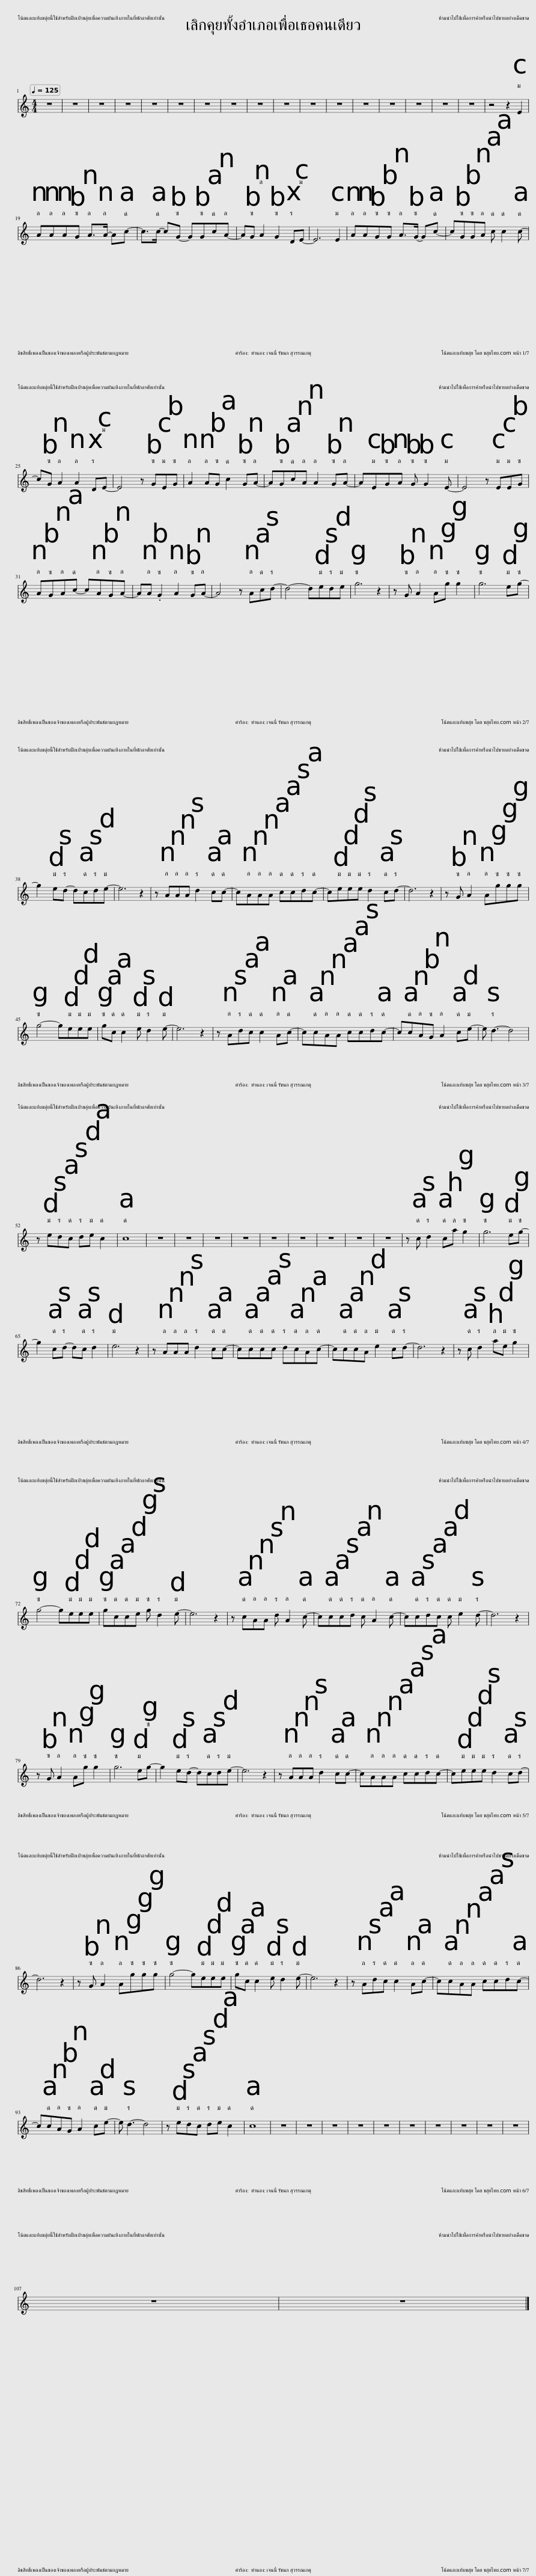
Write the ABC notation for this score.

X:1
%%score 1 2 ( 3 4 ) ( 5 6 ) ( 7 8 9 ) ( 10 11 ) 12 13 ( 14 15 )
L:1/8
Q:1/4=125
M:4/4
I:linebreak $
K:C
V:1 bass transpose=-12
V:2 treble-8
V:3 treble
V:4 treble
V:5 treble
V:6 treble
V:7 treble-8
V:8 treble-8
V:9 treble-8
V:10 treble-8
V:11 treble-8
V:12 treble
V:13 treble
V:14 perc
K:none
V:15 perc
K:none
V:1
 z4 z2 G,2 | A,,6 A,, G,, | A,,4- A,, A,, B,, A,, | G,,4 E,, G,, ._B,, .G,, | A,,6 E,2 | %5
 A,,6 A,, G,, | A,,4- A,, A,, B,, A,, | G,,4 E,, G,, ._B,, .G,, | A,,6 E,2 | A,,3/2 E,/ A, E, A,,3/2 E,/ A, E, | %10
 A,,3/2 E,/ A, E, A,,3/2 E,/ A, E, | F,,3/2 C,/ F, C, G,,3/2 D,/ G, .D, | A,,3/2 E,/ A, .E, .A,, .E, D,/ E,/ .E, | A,,3/2 E,/ A, E, A,,3/2 E,/ A, E, | A,,3/2 E,/ A, E, A,,3/2 E,/ A, E, | %15
 F,,3/2 C,/ F, C, G,,3/2 D,/ G, .D, | A,,3/2 E,/ A, .E, .A,, .E, D,/ E,/ .E, | A,,4 .E,2 .E,2 |$ A,,3/2 E,/ .E, .E, A,,3/2 E,/ .E, .E, | A,,3/2 E,/ .E, .E, A,,3/2 E,/ .E, .E, | %20
 F,,3/2 C,/ .C, .C, G,,3/2 D,/ .D, .D, | C,3/2 G,/ .G, .G, C, .G, G, .G, | A,,3/2 E,/ .E, .E, A,,3/2 E,/ .E, .E, | A,,3/2 E,/ .E, .E, A,,3/2 E,/ .E, .E, |$ F,,3/2 C,/ .C, .C, G,,3/2 D,/ .D, .D, | %25
 C,3/2 G,/ .G, .G, C, .G, G, .G, | A,,3/2 E,/ .E, .E, A,,3/2 E,/ .E, .E, | A,,3/2 E,/ .E, .E, A,,3/2 E,/ .E, .E, | F,,3/2 C,/ .C, .C, G,,3/2 D,/ .D, .D, | C,3/2 G,/ .G, .G, C, .G, G, .G, |$ %30
 A,,3/2 E,/ .E, .E, A,,3/2 E,/ .E, .E, | A,,3/2 E,/ .E, .E, A,,3/2 E,/ .E, .E, | F,,3/2 C,/ .C, .C, F,,3/2 C,/ .C, .C, | G,,3/2 D,/ .D, .D, G,,3/2 D,/ .D, .D, | G,,3/2 D,/ .D, .D, G,, .G, .G, .G, | %35
 G,,6 G,,2 | C,3/2 G,/ .G, .G, C,3/2 G,/ .G, .G, |$ C,3/2 G,/ .G, .G, C, .G, G, .G, | A,,3/2 E,/ .E, .E, A,,3/2 E,/ .E, .E, | A,,3/2 E,/ .E, .E, A,, .E, .E, .E, | %40
 F,,3/2 C,/ .C, .C, F,,3/2 C,/ .C, .C, | F,,3/2 C,/ .C, .C, F,, .C, .F,, .^F,, | G,,3/2 D,/ .D, .D, G,,3/2 D,/ .D, .D, | G,,3/2 D,/ .D, .D, G,, .D, .D, .D, |$ C,3/2 G,/ .G, .G, C,3/2 G,/ .G, .G, | %45
 C,3/2 G,/ .G, .G, C, .G, G, .G, | A,,3/2 E,/ .E, .E, A,,3/2 E,/ .E, .E, | A,,3/2 E,/ .E, .E, A,, .E, .E, .E, | F,,3/2 C,/ .C, .C, F,,3/2 C,/ .C, .C, | F,,3/2 C,/ .C, .C, F,, .C, .F,, .^F,, | %50
 G,,3/2 D,/ .D, .D, G,,3/2 D,/ .D, .D, |$ G,,3/2 D,/ .D, .D, G,, .D, .D, .D, | C,,3/2 G,,/ .G,, .G,, C,, .G,, G,, .G,, | .C, .C, .C, .C, C,2 C2 | A,,3/2 E,/ A, E, A,,3/2 E,/ A, E, | %55
 A,,3/2 E,/ A, E, A,,3/2 E,/ A, E, | F,,3/2 C,/ F, C, G,,3/2 D,/ G, .D, | A,,3/2 E,/ A, .E, .A,, .E, D,/ E,/ .E, | A,,3/2 E,/ A, E, A,,3/2 E,/ A, E, | A,,3/2 E,/ A, E, A,,3/2 E,/ A, E, | %60
 F,,3/2 C,/ F, C, G,,3/2 D,/ G, .D, | A,,3/2 E,/ A, .E, .A,, .E, D,/ E,/ .E, | G,,6 G,2 | C,3/2 G,/ .G, .G, C,3/2 G,/ .G, .G, |$ C,3/2 G,/ .G, .G, C, .G, G, .^G, | %65
 A,,3/2 E,/ .E, .E, A,,3/2 E,/ .E, .E, | A,,3/2 E,/ .E, .E, A,, .E, .A,, .G,, | F,,3/2 C,/ .C, .C, F,,3/2 C,/ .C, .C, | F,,3/2 C,/ .C, .C, F,, .C, .F,, .^F,, | G,,3/2 D,/ .D, .D, G,,3/2 D,/ .D, .D, | %70
 G,,3/2 D,/ .D, .D, G,, .D, .D, .D, |$ C,3/2 G,/ .G, .G, C,3/2 G,/ .G, .G, | C,3/2 G,/ .G, .G, C, .G, G, .^G, | A,,3/2 E,/ .E, .E, A,,3/2 E,/ .E, .E, | A,,3/2 E,/ .E, .E, A,, .E, .A,, .G,, | %75
 F,,3/2 C,/ .C, .C, F,,3/2 C,/ .C, .C, | F,,3/2 C,/ .C, .C, F,, .C, .F,, .^F,, | G,,3/2 D,/ .D, .D, G,,3/2 D,/ .D, .D, |$ G,,3/2 D,/ .D, .D, G,, .D, .D, .D, | C,3/2 G,/ .G, .G, C,3/2 G,/ .G, .G, | %80
 C,3/2 G,/ .G, .G, C, .G, G, .^G, | A,,3/2 E,/ .E, .E, A,,3/2 E,/ .E, .E, | A,,3/2 E,/ .E, .E, A,, .E, .A,, .G,, | F,,3/2 C,/ .C, .C, F,,3/2 C,/ .C, .C, | F,,3/2 C,/ .C, .C, F,, .C, .F,, .^F,, |$ %85
 G,,3/2 D,/ .D, .D, G,,3/2 D,/ .D, .D, | G,,3/2 D,/ .D, .D, G,, .D, .D, .D, | C,3/2 G,/ .G, .G, C,3/2 G,/ .G, .G, | C,3/2 G,/ .G, .G, C, .G, G, .^G, | A,,3/2 E,/ .E, .E, A,,3/2 E,/ .E, .E, | %90
 A,,3/2 E,/ .E, .E, A,, .E, .A,, .G,, | F,,3/2 C,/ .C, .C, F,,3/2 C,/ .C, .C, |$ F,,3/2 C,/ .C, .C, F,, .C, .F,, .^F,, | G,,3/2 D,/ .D, .D, G,,3/2 D,/ .D, .D, | G,,3/2 D,/ .D, .D, G,, .D, .D, .D, | %95
 C,3/2 G,/ .G, .G, C, .G, G, .G, | .C, .C, .C, .C, C,2 C2 | A,,3/2 E,/ .E, .E, A,,3/2 E,/ .E, .E, | A,,3/2 E,/ .E, .E, A,, .E, .E, .E, | F,,3/2 C,/ .C, .C, G,,3/2 D,/ .D, .D, | %100
 A,,3/2 E,/ .E, .E, .A,, .E, D,/ E,/ .E, | A,,3/2 E,/ .E, .E, A,,3/2 E,/ .E, .E, | A,,3/2 E,/ .E, .E, A,,3/2 E,/ .E, .E, | F,,3/2 C,/ .C, .C, G,,3/2 D,/ .D, .D, | A,,3/2 E,/ .E, .E, A,, .E, .E, .E, | %105
 A,2 G, A, A, G, B,/ G,/ A, |$ .A,2 G, A, A, .G, B,/ G,/ .A, | .A,2 z2 z4 |] %108
V:2
 z8 | a6 b/ a/ g | a6 c'/ b/ .a | g4 e .g b/ a/ .g | a6 z2 | %5
 [ac']6 [bd']/ [ac']/ [gb] | [ac']6 [c'e']/ [bd']/ .[ac'] | [gb]4 [eg] .[gb] [bd']/ [ac']/ .[gb] | [ac']6 z2 | z8 | %10
 z8 | z8 | z8 | z8 | z8 | %15
 z8 | z8 | z8 |$ z8 | z8 | %20
 z8 | z8 | z8 | z8 |$ z8 | %25
 z8 | z8 | z8 | z8 | z8 |$ %30
 z8 | z8 | z8 | z8 | z8 | %35
 z8 | z8 |$ z8 | z8 | z8 | %40
 z8 | z8 | z8 | z8 |$ z8 | %45
 z8 | z8 | z8 | z8 | z8 | %50
 z8 |$ z8 | z8 | c'8 | z8 | %55
 z8 | z8 | z8 | z8 | z8 | %60
 z8 | z8 | z8 | z8 |$ z8 | %65
 z8 | z8 | z8 | z8 | z8 | %70
 z8 |$ z8 | z8 | z8 | z8 | %75
 z8 | z8 | z8 |$ z8 | z8 | %80
 z8 | z8 | z8 | z8 | z8 |$ %85
 z8 | z8 | z8 | z8 | z8 | %90
 z8 | z8 |$ z8 | z8 | z8 | %95
 z8 | z8 | z8 | z8 | z8 | %100
 z8 | z8 | z8 | z8 | z8 | %105
 .[a'c'']2 .[g'b'] .[a'c''] .[a'c''] .[g'b'] [b'd'']/ [g'b']/ .[a'c''] |$ .[a'c'']2 .[g'b'] .[a'c''] .[a'c''] [g'b']/ [b'd'']/ z/ [g'b']/ .[a'c''] | .[a'c'']2 z2 z4 |] %108
V:3
 z8 | z8 | z8 | z8 | z8 | %5
 z8 | z8 | z8 | z8 | z .a z2 z4 | %10
 z .a z2 z4 | z f/4 A/8 _B/8 c/8 d/8 e/8 f/8 .f .f .c' .c' .b .b | z .a z2 z4 | z .a z2 z4 | z .a z2 z4 | %15
 z f/4 A/8 _B/8 c/8 d/8 e/8 f/8 .f .f .c' .c' .b .b | z .a z2 z4 | a8 |$ z8 | z8 | %20
 z8 | z8 | z8 | z8 |$ z8 | %25
 z8 | z8 | z8 | z8 | z8 |$ %30
 z8 | z8 | z8 | z8 | z8 | %35
 g8 | z8 |$ z8 | z8 | z8 | %40
 z8 | z8 | z .g .a .a .b .b .c' d'- | d'8 |$ z8 | %45
 z8 | z4 e' .c' .c' a- | a8 | z8 | z8 | %50
 z .g .g .g .b .b .c' d'- |$ d'8 | z8 | z8 | z .a z2 z4 | %55
 z .a z2 z4 | z f/4 A/8 _B/8 c/8 d/8 e/8 f/8 .f .f .c' .c' .b .b | z .a z2 z4 | z .a z2 z4 | z .a z2 z4 | %60
 z f/4 A/8 _B/8 c/8 d/8 e/8 f/8 .f .f .c' .c' .b .b | z .a z2 z4 | g8 | z8 |$ z8 | %65
 z8 | z8 | z8 | z8 | z .g .a .a .b .b .c' d'- | %70
 d'8 |$ z8 | z8 | z4 e' .c' .c' a- | a8 | %75
 z8 | z8 | z .g .g .g .b .b .c' d'- |$ d'8 | z8 | %80
 z8 | z8 | z8 | z8 | z8 |$ %85
 z .g .a .a .b .b .c' d'- | d'8 | z8 | z8 | z4 e' .c' .c' a- | %90
 a8 | z8 |$ z8 | z .g .g .g .b .b .c' d'- | d'8 | %95
 z8 | c'8 | z .a z2 z4 | z .a z2 z4 | z f/4 A/8 _B/8 c/8 d/8 e/8 f/8 .f .f .c' .c' .b .b | %100
 z .a z2 z4 | z .a z2 z4 | z .a z2 z4 | z f/4 A/8 _B/8 c/8 d/8 e/8 f/8 .f .f .c' .c' .b .b | z .a z2 z4 | %105
 .[ac']2 .[gb] .[ac'] .[ac'] .[gb] [bd']/ [gb]/ .[ac'] |$ .[ac']2 .[gb] .[ac'] .[ac'] [gb]/ [bd']/ z/ [gb]/ .[ac'] | .[ac']2 z2 z4 |] %108
V:4
 x8 | x8 | x8 | x8 | x8 | %5
 x8 | x8 | x8 | x8 | A, z/8 A/8 _B/8 c/8 d/8 e/8 f/8 g/8 .a .a .c' .c' .b .b | %10
 A, z/8 A/8 _B/8 c/8 d/8 e/8 f/8 g/8 .a .a .c' .c' .b .b | F2 z2 z4 | A, z/8 A/8 _B/8 c/8 d/8 e/8 f/8 g/8 .a .a .c' .c' .e' .e' | A, z/8 A/8 _B/8 c/8 d/8 e/8 f/8 g/8 .a .a .c' .c' .b .b | A, z/8 A/8 _B/8 c/8 d/8 e/8 f/8 g/8 .a .a .c' .c' .b .b | %15
 F2 z2 z4 | A, z/8 A/8 _B/8 c/8 d/8 e/8 f/8 g/8 .a .a .e' .e' .c' .c' | x8 |$ x8 | x8 | %20
 x8 | x8 | x8 | x8 |$ x8 | %25
 x8 | x8 | x8 | x8 | x8 |$ %30
 x8 | x8 | x8 | x8 | x8 | %35
 x8 | x8 |$ x8 | x8 | x8 | %40
 x8 | x8 | x8 | x8 |$ x8 | %45
 x8 | x8 | x8 | x8 | x8 | %50
 x8 |$ x8 | x8 | x8 | A, z/8 A/8 _B/8 c/8 d/8 e/8 f/8 g/8 .a .a .c' .c' .b .b | %55
 A, z/8 A/8 _B/8 c/8 d/8 e/8 f/8 g/8 .a .a .c' .c' .b .b | F2 z2 z4 | A, z/8 A/8 _B/8 c/8 d/8 e/8 f/8 g/8 .a .a .c' .c' .e' .e' | A, z/8 A/8 _B/8 c/8 d/8 e/8 f/8 g/8 .a .a .c' .c' .b .b | A, z/8 A/8 _B/8 c/8 d/8 e/8 f/8 g/8 .a .a .c' .c' .b .b | %60
 F2 z2 z4 | A, z/8 A/8 _B/8 c/8 d/8 e/8 f/8 g/8 .a .a .e' .d' .c' .b | x8 | x8 |$ x8 | %65
 x8 | x8 | x8 | x8 | x8 | %70
 x8 |$ x8 | x8 | x8 | x8 | %75
 x8 | x8 | x8 |$ x8 | x8 | %80
 x8 | x8 | x8 | x8 | x8 |$ %85
 x8 | x8 | x8 | x8 | x8 | %90
 x8 | x8 |$ x8 | x8 | x8 | %95
 x8 | x8 | A, z/8 A/8 _B/8 c/8 d/8 e/8 f/8 g/8 .a .a .c' .c' .b .b | A, z/8 A/8 _B/8 c/8 d/8 e/8 f/8 g/8 .a .a .c' .c' .b .b | F2 z2 z4 | %100
 A, z/8 A/8 _B/8 c/8 d/8 e/8 f/8 g/8 .a .a .c' .c' .e' .e' | A, z/8 A/8 _B/8 c/8 d/8 e/8 f/8 g/8 .a .a .c' .c' .b .b | A, z/8 A/8 _B/8 c/8 d/8 e/8 f/8 g/8 .a .a .c' .c' .b .b | F2 z2 z4 | A, z/8 A/8 _B/8 c/8 d/8 e/8 f/8 g/8 .a .a .e' .e' .c' .c' | %105
 x8 |$ x8 | x8 |] %108
V:5
 z8 | z8 | z8 | z8 | z8 | %5
 z8 | z8 | z8 | z8 | z .a z2 z4 | %10
 z .a z2 z4 | z f/4 A/8 _B/8 c/8 d/8 e/8 f/8 .f .f .c' .c' .b .b | z .a z2 z4 | z .a z2 z4 | z .a z2 z4 | %15
 z f/4 A/8 _B/8 c/8 d/8 e/8 f/8 .f .f .c' .c' .b .b | z .a z2 z4 | a8 |$ z8 | z8 | %20
 z8 | z8 | z8 | z8 |$ z8 | %25
 z8 | z8 | z8 | z8 | z8 |$ %30
 z8 | z8 | z8 | z8 | z8 | %35
 g8 | z8 |$ z8 | z8 | z8 | %40
 z8 | z8 | z .g .a .a .b .b .c' d'- | d'8 |$ z8 | %45
 z8 | z4 e' .c' .c' a- | a8 | z8 | z8 | %50
 z .g .g .g .b .b .c' d'- |$ d'8 | z8 | z8 | z .a z2 z4 | %55
 z .a z2 z4 | z f/4 A/8 _B/8 c/8 d/8 e/8 f/8 .f .f .c' .c' .b .b | z .a z2 z4 | z .a z2 z4 | z .a z2 z4 | %60
 z f/4 A/8 _B/8 c/8 d/8 e/8 f/8 .f .f .c' .c' .b .b | z .a z2 z4 | g8 | z8 |$ z8 | %65
 z8 | z8 | z8 | z8 | z .g .a .a .b .b .c' d'- | %70
 d'8 |$ z8 | z8 | z4 e' .c' .c' a- | a8 | %75
 z8 | z8 | z .g .g .g .b .b .c' d'- |$ d'8 | z8 | %80
 z8 | z8 | z8 | z8 | z8 |$ %85
 z .g .a .a .b .b .c' d'- | d'8 | z8 | z8 | z4 e' .c' .c' a- | %90
 a8 | z8 |$ z8 | z .g .g .g .b .b .c' d'- | d'8 | %95
 z8 | c'8 | z .a z2 z4 | z .a z2 z4 | z f/4 A/8 _B/8 c/8 d/8 e/8 f/8 .f .f .c' .c' .b .b | %100
 z .a z2 z4 | z .a z2 z4 | z .a z2 z4 | z f/4 A/8 _B/8 c/8 d/8 e/8 f/8 .f .f .c' .c' .b .b | z .a z2 z4 | %105
 .[ac']2 .[gb] .[ac'] .[ac'] .[gb] [bd']/ [gb]/ .[ac'] |$ .[ac']2 .[gb] .[ac'] .[ac'] [gb]/ [bd']/ z/ [gb]/ .[ac'] | .[ac']2 z2 z4 |] %108
V:6
 x8 | x8 | x8 | x8 | x8 | %5
 x8 | x8 | x8 | x8 | A, z/8 A/8 _B/8 c/8 d/8 e/8 f/8 g/8 .a .a .c' .c' .b .b | %10
 A, z/8 A/8 _B/8 c/8 d/8 e/8 f/8 g/8 .a .a .c' .c' .b .b | F2 z2 z4 | A, z/8 A/8 _B/8 c/8 d/8 e/8 f/8 g/8 .a .a .c' .c' .e' .e' | A, z/8 A/8 _B/8 c/8 d/8 e/8 f/8 g/8 .a .a .c' .c' .b .b | A, z/8 A/8 _B/8 c/8 d/8 e/8 f/8 g/8 .a .a .c' .c' .b .b | %15
 F2 z2 z4 | A, z/8 A/8 _B/8 c/8 d/8 e/8 f/8 g/8 .a .a .e' .e' .c' .c' | x8 |$ x8 | x8 | %20
 x8 | x8 | x8 | x8 |$ x8 | %25
 x8 | x8 | x8 | x8 | x8 |$ %30
 x8 | x8 | x8 | x8 | x8 | %35
 x8 | x8 |$ x8 | x8 | x8 | %40
 x8 | x8 | x8 | x8 |$ x8 | %45
 x8 | x8 | x8 | x8 | x8 | %50
 x8 |$ x8 | x8 | x8 | A, z/8 A/8 _B/8 c/8 d/8 e/8 f/8 g/8 .a .a .c' .c' .b .b | %55
 A, z/8 A/8 _B/8 c/8 d/8 e/8 f/8 g/8 .a .a .c' .c' .b .b | F2 z2 z4 | A, z/8 A/8 _B/8 c/8 d/8 e/8 f/8 g/8 .a .a .c' .c' .e' .e' | A, z/8 A/8 _B/8 c/8 d/8 e/8 f/8 g/8 .a .a .c' .c' .b .b | A, z/8 A/8 _B/8 c/8 d/8 e/8 f/8 g/8 .a .a .c' .c' .b .b | %60
 F2 z2 z4 | A, z/8 A/8 _B/8 c/8 d/8 e/8 f/8 g/8 .a .a .e' .d' .c' .b | x8 | x8 |$ x8 | %65
 x8 | x8 | x8 | x8 | x8 | %70
 x8 |$ x8 | x8 | x8 | x8 | %75
 x8 | x8 | x8 |$ x8 | x8 | %80
 x8 | x8 | x8 | x8 | x8 |$ %85
 x8 | x8 | x8 | x8 | x8 | %90
 x8 | x8 |$ x8 | x8 | x8 | %95
 x8 | x8 | A, z/8 A/8 _B/8 c/8 d/8 e/8 f/8 g/8 .a .a .c' .c' .b .b | A, z/8 A/8 _B/8 c/8 d/8 e/8 f/8 g/8 .a .a .c' .c' .b .b | F2 z2 z4 | %100
 A, z/8 A/8 _B/8 c/8 d/8 e/8 f/8 g/8 .a .a .c' .c' .e' .e' | A, z/8 A/8 _B/8 c/8 d/8 e/8 f/8 g/8 .a .a .c' .c' .b .b | A, z/8 A/8 _B/8 c/8 d/8 e/8 f/8 g/8 .a .a .c' .c' .b .b | F2 z2 z4 | A, z/8 A/8 _B/8 c/8 d/8 e/8 f/8 g/8 .a .a .e' .e' .c' .c' | %105
 x8 |$ x8 | x8 |] %108
V:7
 z4 z (3A,/4 _B,/4 C/4 (3D/4 E/4 F/4 (3G/4 A/4 G/4 (3F/4 E/4 D/4 (3C/4 B,/4 A,/4 (3G,/4 F,/4 E,/4 | [A,E]6 z2 | [A,E]6 z2 | [G,D]4 [EB]2 [Gd]2 | [A,E]4- [A,E] A,/8 _B,/4 C/8 D/8 E/4 F/8 (3:2:6G/4 A/4 G/4 F/4 E/4 D/4 (7:8:6C/8 B,3/16 A,/8 G,/8 F,3/16 E,/8 | %5
 [A,E]6 z2 | [A,E]6 z2 | [G,D]4 [EB]2 [Gd]2 | [A,E]4- [A,E] A,/8 _B,/4 C/8 D/8 E/4 F/8 (3:2:6G/4 A/4 G/4 F/4 E/4 D/4 (7:8:6C/8 B,3/16 A,/8 G,/8 F,3/16 E,/8 | z [A,E] z [A,E] z [A,E] z [A,E] | %10
 z [A,E] z [A,E] z [A,E] z [A,E] | z [Fc] z [Fc] z [Gd] z [Gd] | z [A,E] z [A,E] z [A,E] z [A,E] | z [A,E] z [A,E] z [A,E] z [A,E] | z [A,E] z [A,E] z [A,E] z [A,E] | %15
 z [Fc] z [Fc] z [Gd] z [Gd] | z [A,E] z [A,E] z [A,E] z [A,E] | [A,E]8 |$ z8 | z8 | %20
 z8 | z8 | z8 | z8 |$ z8 | %25
 z8 | z8 | z8 | z8 | z8 |$ %30
 z8 | z8 | [Fc]8 | [Gd]8 | [Gd]6 z2 | %35
 d8 | z [CG] z [CG] z [CG] z [CG] |$ z [CG] z [CG] z [CG] z [CG] | z [A,E] z [A,E] z [A,E] z [A,E] | z [A,E] z [A,E] z [A,E] z [A,E] | %40
 z [Fc] z [Fc] z [Fc] z [Fc] | z [Fc] z [Fc] z [Fc] z [Fc] | z [Gd] z [Gd] z [Gd] z [Gd] | z [Gd] z [Gd] z [Gd] z [Gd] |$ z [CG] z [CG] z [CG] z [CG] | %45
 z [CG] z [CG] z [CG] z [CG] | z [A,E] z [A,E] z [A,E] z [A,E] | z [A,E] z [A,E] z [A,E] z [A,E] | z [Fc] z [Fc] z [Fc] z [Fc] | z [Fc] z [Fc] z [Fc] z [Fc] | %50
 z [Gd] z [Gd] z [Gd] z [Gd] |$ z [Gd] z [Gd] z [Gd] z [Gd] | z [CG] z [CG] z [CG] z [CG] | z4 z2 G/4 z/8 G/8- G3/2 | z [A,E] z [A,E] z [A,E] z [A,E] | %55
 z [A,E] z [A,E] z [A,E] z [A,E] | z [Fc] z [Fc] z [Gd] z [Gd] | z [A,E] z [A,E] z [A,E] z [A,E] | z [A,E] z [A,E] z [A,E] z [A,E] | z [A,E] z [A,E] z [A,E] z [A,E] | %60
 z [Fc] z [Fc] z [Gd] z [Gd] | z [A,E] z [A,E] z [A,E] z [A,E] | d8 | z [CG] z [CG] z [CG] z [CG] |$ z [CG] z [CG] z [CG] z [CG] | %65
 z [A,E] z [A,E] z [A,E] z [A,E] | z [A,E] z [A,E] z [A,E] z [A,E] | z [Fc] z [Fc] z [Fc] z [Fc] | z [Fc] z [Fc] z [Fc] z [Fc] | z [Gd] z [Gd] z [Gd] z [Gd] | %70
 z [Gd] z [Gd] z [Gd] z [Gd] |$ z [CG] z [CG] z [CG] z [CG] | z [CG] z [CG] z [CG] z [CG] | z [A,E] z [A,E] z [A,E] z [A,E] | z [A,E] z [A,E] z [A,E] z [A,E] | %75
 z [Fc] z [Fc] z [Fc] z [Fc] | z [Fc] z [Fc] z [Fc] z [Fc] | z [Gd] z [Gd] z [Gd] z [Gd] |$ z [Gd] z [Gd] z [Gd] z [Gd] | z [CG] z [CG] z [CG] z [CG] | %80
 z [CG] z [CG] z [CG] z [CG] | z [A,E] z [A,E] z [A,E] z [A,E] | z [A,E] z [A,E] z [A,E] z [A,E] | z [Fc] z [Fc] z [Fc] z [Fc] | z [Fc] z [Fc] z [Fc] z [Fc] |$ %85
 z [Gd] z [Gd] z [Gd] z [Gd] | z [Gd] z [Gd] z [Gd] z [Gd] | z [CG] z [CG] z [CG] z [CG] | z [CG] z [CG] z [CG] z [CG] | z [A,E] z [A,E] z [A,E] z [A,E] | %90
 z [A,E] z [A,E] z [A,E] z [A,E] | z [Fc] z [Fc] z [Fc] z [Fc] |$ z [Fc] z [Fc] z [Fc] z [Fc] | z [Gd] z [Gd] z [Gd] z [Gd] | z [Gd] z [Gd] z [Gd] z [Gd] | %95
 z [CG] z [CG] z [CG] z [CG] | z4 z2 G/4 z/8 G/8- G/ z | z [A,E] z [A,E] z [A,E] z [A,E] | z [A,E] z [A,E] z [A,E] z [A,E] | z [Fc] z [Fc] z [Gd] z [Gd] | %100
 z [A,E] z [A,E] z [A,E] z [A,E] | z [A,E] z [A,E] z [A,E] z [A,E] | z [A,E] z [A,E] z [A,E] z [A,E] | z [Fc] z [Fc] z [Gd] z [Gd] | z [A,E] z [A,E] z [A,E] z [A,E] | %105
 .[Ac]2 .[GB] .[Ac] .[Ac] .[GB] [Bd]/ [GB]/ .[Ac] |$ .[Ac]2 .[GB] .[Ac] .[Ac] [GB]/ [Bd]/ z/ [GB]/ .[Ac] | .[Ac]2 z2 z4 |] %108
V:8
 x8 | x8 | x8 | x8 | x511/64 | %5
 x8 | x8 | x8 | x511/64 | x8 | %10
 x8 | x8 | x8 | x8 | x8 | %15
 x8 | x8 | x8 |$ x8 | x8 | %20
 x8 | x8 | x8 | x8 |$ x8 | %25
 x8 | x8 | x8 | x8 | x8 |$ %30
 x8 | x8 | x8 | x8 | x8 | %35
 z4 z (3:2:6A,/4 _B,/4 C/4 D/4 E/4 F/4 (7:8:6G/8- [GA]3/16 G/8- [FG-]/8 [EG-]3/16 [DG-]/8 G | x8 |$ x8 | x8 | x8 | %40
 x8 | x8 | x8 | x8 |$ x8 | %45
 x8 | x8 | x8 | x8 | x8 | %50
 x8 |$ x8 | x8 | [CG]6 z/8 .A3/8 F/8 E/4 D/8 C | x8 | %55
 x8 | x8 | x8 | x8 | x8 | %60
 x8 | x8 | z4 z (3:2:6A,/4 _B,/4 C/4 D/4 E/4 F/4 (7:8:6G/8- [GA]3/16 G/8- [FG-]/8 [EG-]3/16 [DG-]/8 G | x8 |$ x8 | %65
 x8 | x8 | x8 | x8 | x8 | %70
 x8 |$ x8 | x8 | x8 | x8 | %75
 x8 | x8 | x8 |$ x8 | x8 | %80
 x8 | x8 | x8 | x8 | x8 |$ %85
 x8 | x8 | x8 | x8 | x8 | %90
 x8 | x8 |$ x8 | x8 | x8 | %95
 x8 | [CG]6 z/8 .A3/8 F/8 E/4 D/8 z | x8 | x8 | x8 | %100
 x8 | x8 | x8 | x8 | x8 | %105
 x8 |$ x8 | x8 |] %108
V:9
 x8 | x8 | x8 | x8 | x511/64 | %5
 x8 | x8 | x8 | x511/64 | x8 | %10
 x8 | x8 | x8 | x8 | x8 | %15
 x8 | x8 | x8 |$ x8 | x8 | %20
 x8 | x8 | x8 | x8 |$ x8 | %25
 x8 | x8 | x8 | x8 | x8 |$ %30
 x8 | x8 | x8 | x8 | x8 | %35
 G6 z C/8 _B,/4 A,/8 (3G,/4 F,/4 E,/4 | x8 |$ x8 | x8 | x8 | %40
 x8 | x8 | x8 | x8 |$ x8 | %45
 x8 | x8 | x8 | x8 | x8 | %50
 x8 |$ x8 | x8 | z4 z (7:8:6A,/8 _B,3/16 C/8- [C-D]/8 [C-E]3/16 [C-F]/8 C (7:8:6z/8 B,3/16 A,/8 G,/8 F,3/16 E,/8 | x8 | %55
 x8 | x8 | x8 | x8 | x8 | %60
 x8 | x8 | G6 z C/8 _B,/4 A,/8 (3G,/4 F,/4 E,/4 | x8 |$ x8 | %65
 x8 | x8 | x8 | x8 | x8 | %70
 x8 |$ x8 | x8 | x8 | x8 | %75
 x8 | x8 | x8 |$ x8 | x8 | %80
 x8 | x8 | x8 | x8 | x8 |$ %85
 x8 | x8 | x8 | x8 | x8 | %90
 x8 | x8 |$ x8 | x8 | x8 | %95
 x8 | z4 z (7:8:6A,/8 _B,3/16 C/8- [C-D]/8 [C-E]3/16 [C-F]/8 C (7:8:6C/8 B,3/16 A,/8 G,/8 F,3/16 E,/8 | x8 | x8 | x8 | %100
 x8 | x8 | x8 | x8 | x8 | %105
 x8 |$ x8 | x8 |] %108
V:10
 z8 | [eac'e']8 | [eac'e']8 | [dgbd']6 z2 | [eac'e']8 | %5
 [eac'e']8 | [eac'e']8 | [dgbd']6 z2 | [eac'e']8 | z .[ac'e'] z .[ac'e'] z .[ac'e'] z .[ac'e'] | %10
 z .[ac'e'] z .[ac'e'] z .[ac'e'] z .[ac'e'] | z .[fac'] z .[fac'] z .[gbd'] z .[gbd'] | z .[ac'e'] z .[ac'e'] z .[ac'e'] z .[ac'e'] | z .[ac'e'] z .[ac'e'] z .[ac'e'] z .[ac'e'] | z .[ac'e'] z .[ac'e'] z .[ac'e'] z .[ac'e'] | %15
 z .[fac'] z .[fac'] z .[gbd'] z .[gbd'] | z .[ac'e'] z .[ac'e'] z .[ac'e'] z .[ac'e'] | [eac'e']8 |$ z .[ac'e'] z .[ac'e'] z .[ac'e'] z .[ac'e'] | z .[ac'e'] z .[ac'e'] z .[ac'e'] z .[ac'e'] | %20
 z .[ac'f'] z .[ac'f'] z .[bd'g'] z .[bd'g'] | z .[c'e'g'] z .[c'e'g'] z .[c'e'g'] z .[c'e'g'] | z .[ac'e'] z .[ac'e'] z .[ac'e'] z .[ac'e'] | z .[ac'e'] z .[ac'e'] z .[ac'e'] z .[ac'e'] |$ z .[ac'f'] z .[ac'f'] z .[bd'g'] z .[bd'g'] | %25
 z .[c'e'g'] z .[c'e'g'] z .[c'e'g'] z .[c'e'g'] | z .[ac'e'] z .[ac'e'] z .[ac'e'] z .[ac'e'] | z .[ac'e'] z .[ac'e'] z .[ac'e'] z .[ac'e'] | z .[ac'f'] z .[ac'f'] z .[bd'g'] z .[bd'g'] | z .[c'e'g'] z .[c'e'g'] z .[c'e'g'] z .[c'e'g'] |$ %30
 z .[ac'e'] z .[ac'e'] z .[ac'e'] z .[ac'e'] | z .[ac'e'] z .[ac'e'] z .[ac'e'] z .[ac'e'] | z .[ac'f'] z .[ac'f'] z .[ac'f'] z .[ac'f'] | z .[bd'g'] z .[bd'g'] z .[bd'g'] z .[bd'g'] | z .[bd'g'] z .[bd'g'] z .[bd'g'] z .[bd'g'] | %35
 [gbd'g']8 | z .[c'e'g'] z .[c'e'g'] z .[c'e'g'] z .[c'e'g'] |$ z .[c'e'g'] z .[c'e'g'] z .[c'e'g'] z .[c'e'g'] | z .[ac'e'] z .[ac'e'] z .[ac'e'] z .[ac'e'] | z .[ac'e'] z .[ac'e'] z .[ac'e'] z .[ac'e'] | %40
 z .[ac'f'] z .[ac'f'] z .[ac'f'] z .[ac'f'] | z .[ac'f'] z .[ac'f'] z .[ac'f'] z .[ac'f'] | z .[bd'g'] z .[bd'g'] z .[bd'g'] z .[bd'g'] | z .[bd'g'] z .[bd'g'] z .[bd'g'] z .[bd'g'] |$ z .[c'e'g'] z .[c'e'g'] z .[c'e'g'] z .[c'e'g'] | %45
 z .[c'e'g'] z .[c'e'g'] z .[c'e'g'] z .[c'e'g'] | z .[ac'e'] z .[ac'e'] z .[ac'e'] z .[ac'e'] | z .[ac'e'] z .[ac'e'] z .[ac'e'] z .[ac'e'] | z .[ac'f'] z .[ac'f'] z .[ac'f'] z .[ac'f'] | z .[ac'f'] z .[ac'f'] z .[ac'f'] z .[ac'f'] | %50
 z .[bd'g'] z .[bd'g'] z .[bd'g'] z .[bd'g'] |$ z .[bd'g'] z .[bd'g'] z .[bd'g'] z .[bd'g'] | z .[c'e'g'] z .[c'e'g'] z .[c'e'g'] z .[c'e'g'] | [ge'g']6 z2 | z .[ac'e'] z .[ac'e'] z .[ac'e'] z .[ac'e'] | %55
 z .[ac'e'] z .[ac'e'] z .[ac'e'] z .[ac'e'] | z .[fac'] z .[fac'] z .[gbd'] z .[gbd'] | z .[ac'e'] z .[ac'e'] z .[ac'e'] z .[ac'e'] | z .[ac'e'] z .[ac'e'] z .[ac'e'] z .[ac'e'] | z .[ac'e'] z .[ac'e'] z .[ac'e'] z .[ac'e'] | %60
 z .[fac'] z .[fac'] z .[gbd'] z .[gbd'] | z .[ac'e'] z .[ac'e'] z .[ac'e'] z .[ac'e'] | [gbd'g']8 | z .[c'e'g'] z .[c'e'g'] z .[c'e'g'] z .[c'e'g'] |$ z .[c'e'g'] z .[c'e'g'] z .[c'e'g'] z .[c'e'g'] | %65
 z .[ac'e'] z .[ac'e'] z .[ac'e'] z .[ac'e'] | z .[ac'e'] z .[ac'e'] z .[ac'e'] z .[ac'e'] | z .[ac'f'] z .[ac'f'] z .[ac'f'] z .[ac'f'] | z .[ac'f'] z .[ac'f'] z .[ac'f'] z .[ac'f'] | z .[bd'g'] z .[bd'g'] z .[bd'g'] z .[bd'g'] | %70
 z .[bd'g'] z .[bd'g'] z .[bd'g'] z .[bd'g'] |$ z .[c'e'g'] z .[c'e'g'] z .[c'e'g'] z .[c'e'g'] | z .[c'e'g'] z .[c'e'g'] z .[c'e'g'] z .[c'e'g'] | z .[ac'e'] z .[ac'e'] z .[ac'e'] z .[ac'e'] | z .[ac'e'] z .[ac'e'] z .[ac'e'] z .[ac'e'] | %75
 z .[ac'f'] z .[ac'f'] z .[ac'f'] z .[ac'f'] | z .[ac'f'] z .[ac'f'] z .[ac'f'] z .[ac'f'] | z .[bd'g'] z .[bd'g'] z .[bd'g'] z .[bd'g'] |$ z .[bd'g'] z .[bd'g'] z .[bd'g'] z .[bd'g'] | z .[c'e'g'] z .[c'e'g'] z .[c'e'g'] z .[c'e'g'] | %80
 z .[c'e'g'] z .[c'e'g'] z .[c'e'g'] z .[c'e'g'] | z .[ac'e'] z .[ac'e'] z .[ac'e'] z .[ac'e'] | z .[ac'e'] z .[ac'e'] z .[ac'e'] z .[ac'e'] | z .[ac'f'] z .[ac'f'] z .[ac'f'] z .[ac'f'] | z .[ac'f'] z .[ac'f'] z .[ac'f'] z .[ac'f'] |$ %85
 z .[bd'g'] z .[bd'g'] z .[bd'g'] z .[bd'g'] | z .[bd'g'] z .[bd'g'] z .[bd'g'] z .[bd'g'] | z .[c'e'g'] z .[c'e'g'] z .[c'e'g'] z .[c'e'g'] | z .[c'e'g'] z .[c'e'g'] z .[c'e'g'] z .[c'e'g'] | z .[ac'e'] z .[ac'e'] z .[ac'e'] z .[ac'e'] | %90
 z .[ac'e'] z .[ac'e'] z .[ac'e'] z .[ac'e'] | z .[ac'f'] z .[ac'f'] z .[ac'f'] z .[ac'f'] |$ z .[ac'f'] z .[ac'f'] z .[ac'f'] z .[ac'f'] | z .[bd'g'] z .[bd'g'] z .[bd'g'] z .[bd'g'] | z .[bd'g'] z .[bd'g'] z .[bd'g'] z .[bd'g'] | %95
 z .[c'e'g'] z .[c'e'g'] z .[c'e'g'] z .[c'e'g'] | [ge'g']6 z2 | z .[ac'e'] z .[ac'e'] z .[ac'e'] z .[ac'e'] | z .[ac'e'] z .[ac'e'] z .[ac'e'] z .[ac'e'] | z .[fac'] z .[fac'] z .[gbd'] z .[gbd'] | %100
 z .[ac'e'] z .[ac'e'] z .[ac'e'] z .[ac'e'] | z .[ac'e'] z .[ac'e'] z .[ac'e'] z .[ac'e'] | z .[ac'e'] z .[ac'e'] z .[ac'e'] z .[ac'e'] | z .[fac'] z .[fac'] z .[gbd'] z .[gbd'] | z .[ac'e'] z .[ac'e'] z .[ac'e'] z .[ac'e'] | %105
 z8 |$ z8 | z8 |] %108
V:11
 x8 | x8 | x8 | x8 | x8 | %5
 x8 | x8 | x8 | x8 | x8 | %10
 x8 | x8 | x8 | x8 | x8 | %15
 x8 | x8 | x8 |$ x8 | x8 | %20
 x8 | x8 | x8 | x8 |$ x8 | %25
 x8 | x8 | x8 | x8 | x8 |$ %30
 x8 | x8 | x8 | x8 | x8 | %35
 x8 | x8 |$ x8 | x8 | x8 | %40
 x8 | x8 | x8 | x8 |$ x8 | %45
 x8 | x8 | x8 | x8 | x8 | %50
 x8 |$ x8 | x8 | c'8 | x8 | %55
 x8 | x8 | x8 | x8 | x8 | %60
 x8 | x8 | x8 | x8 |$ x8 | %65
 x8 | x8 | x8 | x8 | x8 | %70
 x8 |$ x8 | x8 | x8 | x8 | %75
 x8 | x8 | x8 |$ x8 | x8 | %80
 x8 | x8 | x8 | x8 | x8 |$ %85
 x8 | x8 | x8 | x8 | x8 | %90
 x8 | x8 |$ x8 | x8 | x8 | %95
 x8 | c'8 | x8 | x8 | x8 | %100
 x8 | x8 | x8 | x8 | x8 | %105
 x8 |$ x8 | x8 |] %108
V:12
 z8 | z8 | z8 | z8 | z8 | %5
 z8 | z8 | z8 | z8 | z8 | %10
 z8 | z8 | z8 | z8 | z8 | %15
 z8 | z8 | z8 |$ z8 | z8 | %20
 z8 | z8 | z8 | z8 |$ z8 | %25
 z8 | z8 | z8 | z8 | z8 |$ %30
 z8 | z8 | z8 | z8 | z8 | %35
 z8 | z8 |$ z8 | z8 | z8 | %40
 z8 | z8 | z8 | z8 |$ z8 | %45
 z8 | z8 | z8 | z8 | z8 | %50
 z8 |$ z8 | z8 | z8 | z8 | %55
 z8 | z8 | z8 | z8 | z8 | %60
 z8 | z8 | z8 | z8 |$ z8 | %65
 z8 | z8 | z8 | z8 | z8 | %70
 z8 |$ z8 | z8 | z8 | z8 | %75
 z8 | z8 | z8 |$ z8 | z8 | %80
 z8 | z8 | z8 | z8 | z8 |$ %85
 z8 | z8 | z8 | z8 | z8 | %90
 z8 | z8 |$ z8 | z8 | z8 | %95
 z8 | z8 | z8 | z8 | z8 | %100
 z8 | z8 | z8 | z8 | z8 | %105
 .[ac']2 .[gb] .[ac'] .[ac'] .[gb] [bd']/ [gb]/ .[ac'] |$ .[ac']2 .[gb] .[ac'] .[ac'] [gb]/ [bd']/ z/ [gb]/ .[ac'] | .[ac']2 z2 z4 |] %108
V:13
 z8 | z8 | z8 | z8 | z8 | %5
 z8 | z8 | z8 | z8 | z8 | %10
 z8 | z8 | z8 | z8 | z8 | %15
 z8 | z8 | z4 z2 E2 |$ AAAG A>A- Ac- | c>c- cG- GGcA- | %20
 AG A2 G2 DE- | E6 E2 | AAGG A>G- Gc- | cGGA c c2 c- |$ cG A2 A2 DE- | %25
 E4 z GEG | A2 AG c2 GA- | AGcA A2 GA- | AEGA G G2 E- | E4 z EEG |$ %30
 AGAc- cAGA- | AA .G2 A2 GA- | A4 z Acd- | d4- dede | g6 z2 | %35
 z G A2 Ag g2 | g6 eg- |$ g2 ed- dcde- | e6 z2 | z AAA d2 cc- | %40
 cAAA ccdc- | ceee d2 cd- | d6 z2 | z G A2 Aggg |$ g4- geee | %45
 gc c2 e d2 e- | e6 z2 | z Adc c2 Ac- | ccAA ccdc- | ccAG A2 ce- | %50
 e d3- d4 |$ z edc de c2 | c8 | z8 | z8 | %55
 z8 | z8 | z8 | z8 | z8 | %60
 z8 | z8 | z c d2 ca g2 | g6 eg- |$ g2 cd- dc d2 | %65
 e6 z2 | z AAA d2 cc- | cccc dcAc- | cccA e2 cd- | d6 z2 | %70
 z c d2 ae g2 |$ g4- geee | gcce g d2 e- | e6 z2 | z cAA d A2 c- | %75
 cccd c A2 c- | ccdc c e2 d- | d6 z2 |$ z G A2 Ag g2 | g6 eg- | %80
 g2 ed- dcde- | e6 z2 | z AAA d2 cc- | cAAA ccdc- | ceee d2 cd- |$ %85
 d6 z2 | z G A2 Aggg | g4- geee | gc c2 e d2 e- | e6 z2 | %90
 z Adc c2 Ac- | ccAA ccdc- |$ ccAG A2 ce- | e d3- d4 | z edc de c2 | %95
 c8 | z8 | z8 | z8 | z8 | %100
 z8 | z8 | z8 | z8 | z8 | %105
 z8 |$ z8 | z8 |] %108
V:14
 z4 z2 [cf^b]2 | ^a2 z2 z2 ^a ^b | ^a2 z2 z2 [c^a] ^b | ^a2 z2 c/8 c3/8- c3/2 c/ f/ d/ A/ | ^a3/2 f/ d A z2 [c^b]2 | %5
 ^a2 z2 z2 ^a ^b | ^a2 z2 z2 [c^a] ^b | ^a2 z2 c/8 c3/8- c3/2 c/ f/ d/ A/ | ^a2 z2 z2 [c^b]2 | [e^a] ^e [ce^g] ^e [e^g] ^e [ce^g] ^e | %10
 [e^g] ^e [ce^g] ^e [e^g]/ c/ ^e [ce^g] ^e | [e^g] ^e [ce^g] ^e [e^g] ^e [ce^g] ^e | [e^g] ^e [ce^g] ^e [e^g] ^e [ce]/ c/ c | [e^a] ^e [ce^g] ^e [e^g] ^e [ce^g] ^e | [e^g] ^e [ce^g] ^e [e^g] ^e [ce^g] ^e | %15
 [e^g] ^e [ce^g] ^e [e^g] ^e [ce^g] ^e | [e^g] ^e [ce^g] ^e [e^g]/ c/ c/ c/ [ce]/ f/ d/ A/ | ^a2 z2 (3:2:2d/8 d/4 z/4 z/ z (3:2:2d/8 d/4 z/4 z/ z |$ [e^a] ^g [ce^g] ^g [e^g] ^g [ce^g] ^g | [e^g] ^g [ce^g] ^g [e^g]/ c/ ^g/ c/ [ce^g] ^g | %20
 [e^g] ^g [ce^g] ^g [e^g] ^g [ce^g] ^g | [e^g] ^g [ce^g] ^g [e^g] ^g [ce^g] c | [e^g] ^g [ce^g] ^g [e^g] ^g [ce^g] ^g | [e^g] ^g [ce^g] ^g [e^g] ^g [ce^g] ^g |$ [e^g] ^g [ce^g] ^g [e^g] ^g [ce^g] ^g | %25
 [e^g] ^g [ce^g] ^g [e^g]/ c/ c/ c/ [ce]/ c/ ^b | [e^a] ^g [ce^g] ^g [e^g] ^g [ce^g] ^g | [e^g] ^g [ce^g] ^g [e^g]/ c/ ^g/ c/ [ce^g] ^g | [e^g] ^g [ce^g] ^g [e^g] ^g [ce^g] ^g | [e^g] ^g [ce^g] ^g [e^g] ^g [ce^g] c |$ %30
 [e^g] ^g [ce^g] ^g [e^g] ^g [ce^g] ^g | [e^g] ^g [ce^g] ^g [e^g] ^g [ce^g] c/ c/ | [e^a] ^g [ce^g] ^g [e^g] ^g [ce^g] ^g | [e^g] ^g [ce^g] ^g [e^g] ^g [ce^g] ^g | [e^g] ^g [ce^g] ^g [e^g^b] c/ c/ [ce]/ c/ c/ c/ | %35
 ^b2 z2 z2 c/8 c3/8- c3/2 | [e^a] ^e [ce^g] ^e [e^g] ^e [ce^g] ^e |$ [e^g] ^e [ce^g] ^e [e^g] ^e [ce^g] ^e | [e^g] ^e [ce^g] ^e [e^g] ^e [ce^g] ^e | [e^g] ^e [ce^g] ^e [e^g]/ c/ ^e [ce^g] ^e | %40
 [e^g] ^e [ce^g] ^e [e^g] ^e [ce^g] ^e | [e^g] ^e [ce^g] ^e [e^g] ^e [ce^g] ^e | [e^g] ^e [ce^g] ^e [e^g] ^e [ce^g] ^e | [e^g] ^e [ce^g] ^e [e^g]/ c/ c/ c/ [ce]/ f/ d/ A/ |$ [e^a] ^e [ce^g] ^e [e^g] ^e [ce^g] ^e | %45
 [e^g] ^e [ce^g] ^e [e^g] ^e [ce^g] ^e | [e^g] ^e [ce^g] ^e [e^g] ^e [ce^g] ^e | [e^g] ^e [ce^g] ^e [e^g] ^e [ce^g] ^e | [e^g] ^e [ce^g] ^e [e^g] ^e [ce^g] ^e | [e^g] ^e [ce^g] ^e [e^g] ^e [ce^g] ^e | %50
 [e^g] ^e [ce^g] ^e [e^g] ^e [ce^g] ^e |$ [e^g] ^e [ce^g] ^e [e^g] ^e [ce^g] ^e | [e^g] ^e [ce^g] ^e [e^g] c/ c/ [ce]/ c/ c/ c/ | ^a2 z2 z2 [c^b]2 | [e^a] ^e [ce^g] ^e [e^g] ^e [ce^g] ^e | %55
 [e^g] ^e [ce^g] ^e [e^g]/ c/ ^e [ce^g] ^e | [e^g] ^e [ce^g] ^e [e^g] ^e [ce^g] ^e | [e^g] ^e [ce^g] ^e [e^g] ^e [ce]/ c/ c | [e^a] ^e [ce^g] ^e [e^g] ^e [ce^g] ^e | [e^g] ^e [ce^g] ^e [e^g] ^e [ce^g] ^e | %60
 [e^g] ^e [ce^g] ^e [e^g] ^e [ce^g] ^e | [e^g] ^e [ce^g] ^e [e^g]/ c/ c/ c/ [ce]/ f/ d/ A/ | ^a2 z2 z2 [c^b]2 | [e^a] ^e [ce^g] ^e [e^g] ^e [ce^g] ^e |$ [e^g] ^e [ce^g] ^e [e^g] ^e [ce^g] ^e | %65
 [e^g] ^e [ce^g] ^e [e^g] ^e [ce^g] ^e | [e^g] ^e [ce^g] ^e [e^g] ^e [ce^g] ^e | [e^g] ^e [ce^g] ^e [e^g] ^e [ce^g] ^e | [e^g] ^e [ce^g] ^e [e^g] ^e [ce^g] ^e | [e^g] ^e [ce^g] ^e [e^g] ^e [ce^g] ^e | %70
 [e^g] ^e [ce^g] ^e [e^g]/ c/ c/ c/ [ce]/ f/ d/ A/ |$ [e^a] ^e [ce^g] ^e [e^g] ^e [ce^g] ^e | [e^g] ^e [ce^g] ^e [e^g] ^e [ce^g] ^e | [e^g] ^e [ce^g] ^e [e^g] ^e [ce^g] ^e | [e^g] ^e [ce^g] ^e [e^g] ^e [ce^g] ^e | %75
 [e^g] ^e [ce^g] ^e [e^g] ^e [ce^g] ^e | [e^g] ^e [ce^g] ^e [e^g] ^e [ce^g] ^e | [e^g] ^e [ce^g] ^e [e^g] ^e [ce^g] ^e |$ [e^g] ^e [ce^g] ^e [e^g]/ c/ ^e [ce]/ c/ c/ c/ | [e^a] ^e [ce^g] ^e [e^g] ^e [ce^g] ^e | %80
 [e^g] ^e [ce^g] ^e [e^g] ^e [ce^g] ^e | [e^g] ^e [ce^g] ^e [e^g] ^e [ce^g] ^e | [e^g] ^e [ce^g] ^e [e^g]/ c/ ^e [ce^g] ^e | [e^g] ^e [ce^g] ^e [e^g] ^e [ce^g] ^e | [e^g] ^e [ce^g] ^e [e^g] ^e [ce^g] ^e |$ %85
 [e^g] ^e [ce^g] ^e [e^g] ^e [ce^g] ^e | [e^g] ^e [ce^g] ^e [e^g]/ c/ c/ c/ [ce]/ f/ d/ A/ | [e^a] ^e [ce^g] ^e [e^g] ^e [ce^g] ^e | [e^g] ^e [ce^g] ^e [e^g] ^e [ce^g] ^e | [e^g] ^e [ce^g] ^e [e^g] ^e [ce^g] ^e | %90
 [e^g] ^e [ce^g] ^e [e^g] ^e [ce^g] ^e | [e^g] ^e [ce^g] ^e [e^g] ^e [ce^g] ^e |$ [e^g] ^e [ce^g] ^e [e^g] ^e [ce^g] ^e | [e^g] ^e [ce^g] ^e [e^g] ^e [ce^g] ^e | [e^g] ^e [ce^g] ^e [e^g] ^e [ce^g] ^e | %95
 [e^g] ^e [ce^g] ^e [e^g] c/ c/ [ce]/ c/ c/ c/ | ^a2 z2 z2 [c^b]2 | [e^a] ^e [ce^g] ^e [e^g] ^e [ce^g] ^e | [e^g] ^e [ce^g] ^e [e^g]/ c/ ^e [ce^g] ^e | [e^g] ^e [ce^g] ^e [e^g] ^e [ce^g] ^e | %100
 [e^g] ^e [ce^g] ^e [e^g] ^e [ce]/ c/ c | [e^a] ^e [ce^g] ^e [e^g] ^e [ce^g] ^e | [e^g] ^e [ce^g] ^e [e^g] ^e [ce^g] ^e | [e^g] ^e [ce^g] ^e [e^g] ^e [ce^g] ^e | [e^g] ^e [ce^g] ^e [e^g]/ c/ c/ c/ [ce]/ f/ d/ A/ | %105
 ^a2 c c c c f/ d/ A |$ ^b2 c c c c/ c/ z/ c/ c | c2 z2 z4 |] %108
V:15
 z4 z F z2 | F2 z2 z2 F F | F2 z2 z F z F | F2 z2 z F z2 | F2 z2 F/ F/ F/ F/ z2 | %5
 F2 z2 z2 F F | F2 z2 z F z F | F2 z2 z F z2 | F F F F F/ F/ F/ F/ z2 | F3/2 F/ z F F3/2 F/ z F | %10
 F3/2 F/ z F F3/2 F/ z F | F3/2 F/ z F F3/2 F/ z F | F3/2 F/ z F F3/2 F/ z2 | F3/2 F/ z F F3/2 F/ z F | F3/2 F/ z F F3/2 F/ z F | %15
 F3/2 F/ z F F3/2 F/ z F | F3/2 F/ z F F2 z2 | F2 z2 z4 |$ F3/2 F/ z F F3/2 F/ z F | F3/2 F/ z F F2 z F | %20
 F3/2 F/ z F F3/2 F/ z F | F3/2 F/ z F F3/2 F/ z2 | F3/2 F/ z F F3/2 F/ z F | F3/2 F/ z F F3/2 F/ z F |$ F3/2 F/ z F F3/2 F/ z F | %25
 F3/2 F/ z F F2 z F | F3/2 F/ z F F3/2 F/ z F | F3/2 F/ z F F2 z F | F3/2 F/ z F F3/2 F/ z F | F3/2 F/ z F F3/2 F/ z2 |$ %30
 F3/2 F/ z F F3/2 F/ z F | F3/2 F/ z F F3/2 F/ z2 | F3/2 F/ z F F3/2 F/ z F | F3/2 F/ z F F3/2 F/ z F | F3/2 F/ z F F2 z2 | %35
 F2 z2 F/ F/ F/ F/ z2 | F3/2 F/ z F F3/2 F/ z F |$ F3/2 F/ z F F3/2 F/ z F | F3/2 F/ z F F3/2 F/ z F | F3/2 F/ z F F3/2 F/ z F | %40
 F3/2 F/ z F F3/2 F/ z F | F3/2 F/ z F F3/2 F/ z F | F3/2 F/ z F F3/2 F/ z F | F3/2 F/ z F F2 z2 |$ F3/2 F/ z F F3/2 F/ z F | %45
 F3/2 F/ z F F3/2 F/ z F | F3/2 F/ z F F3/2 F/ z F | F3/2 F/ z F F3/2 F/ z F | F3/2 F/ z F F3/2 F/ z F | F3/2 F/ z F F3/2 F/ z F | %50
 F3/2 F/ z F F3/2 F/ z F |$ F3/2 F/ z F F3/2 F/ z F | F3/2 F/ z F F2 z2 | F F F F F/ F/ F/ F/ z2 | F3/2 F/ z F F3/2 F/ z F | %55
 F3/2 F/ z F F3/2 F/ z F | F3/2 F/ z F F3/2 F/ z F | F3/2 F/ z F F3/2 F/ z2 | F3/2 F/ z F F3/2 F/ z F | F3/2 F/ z F F3/2 F/ z F | %60
 F3/2 F/ z F F3/2 F/ z F | F3/2 F/ z F F2 z2 | F2 z2 F/ F/ F/ F/ z2 | F3/2 F/ z F F3/2 F/ z F |$ F3/2 F/ z F F3/2 F/ z F | %65
 F3/2 F/ z F F3/2 F/ z F | F3/2 F/ z F F3/2 F/ z F | F3/2 F/ z F F3/2 F/ z F | F3/2 F/ z F F3/2 F/ z F | F3/2 F/ z F F3/2 F/ z F | %70
 F3/2 F/ z F F2 z2 |$ F3/2 F/ z F F3/2 F/ z F | F3/2 F/ z F F3/2 F/ z F | F3/2 F/ z F F3/2 F/ z F | F3/2 F/ z F F3/2 F/ z F | %75
 F3/2 F/ z F F3/2 F/ z F | F3/2 F/ z F F3/2 F/ z F | F3/2 F/ z F F3/2 F/ z F |$ F3/2 F/ z F F3/2 F/ z2 | F3/2 F/ z F F3/2 F/ z F | %80
 F3/2 F/ z F F3/2 F/ z F | F3/2 F/ z F F3/2 F/ z F | F3/2 F/ z F F3/2 F/ z F | F3/2 F/ z F F3/2 F/ z F | F3/2 F/ z F F3/2 F/ z F |$ %85
 F3/2 F/ z F F3/2 F/ z F | F3/2 F/ z F F2 z2 | F3/2 F/ z F F3/2 F/ z F | F3/2 F/ z F F3/2 F/ z F | F3/2 F/ z F F3/2 F/ z F | %90
 F3/2 F/ z F F3/2 F/ z F | F3/2 F/ z F F3/2 F/ z F |$ F3/2 F/ z F F3/2 F/ z F | F3/2 F/ z F F3/2 F/ z F | F3/2 F/ z F F3/2 F/ z F | %95
 F3/2 F/ z F F2 z2 | F F F F F/ F/ F/ F/ z2 | F3/2 F/ z F F3/2 F/ z F | F3/2 F/ z F F3/2 F/ z F | F3/2 F/ z F F3/2 F/ z F | %100
 F3/2 F/ z F F3/2 F/ z2 | F3/2 F/ z F F3/2 F/ z F | F3/2 F/ z F F3/2 F/ z F | F3/2 F/ z F F3/2 F/ z F | F3/2 F/ z F F2 z2 | %105
 F2 z2 z4 |$ F2 z2 z2 F2 | F2 z2 z4 |] %108
